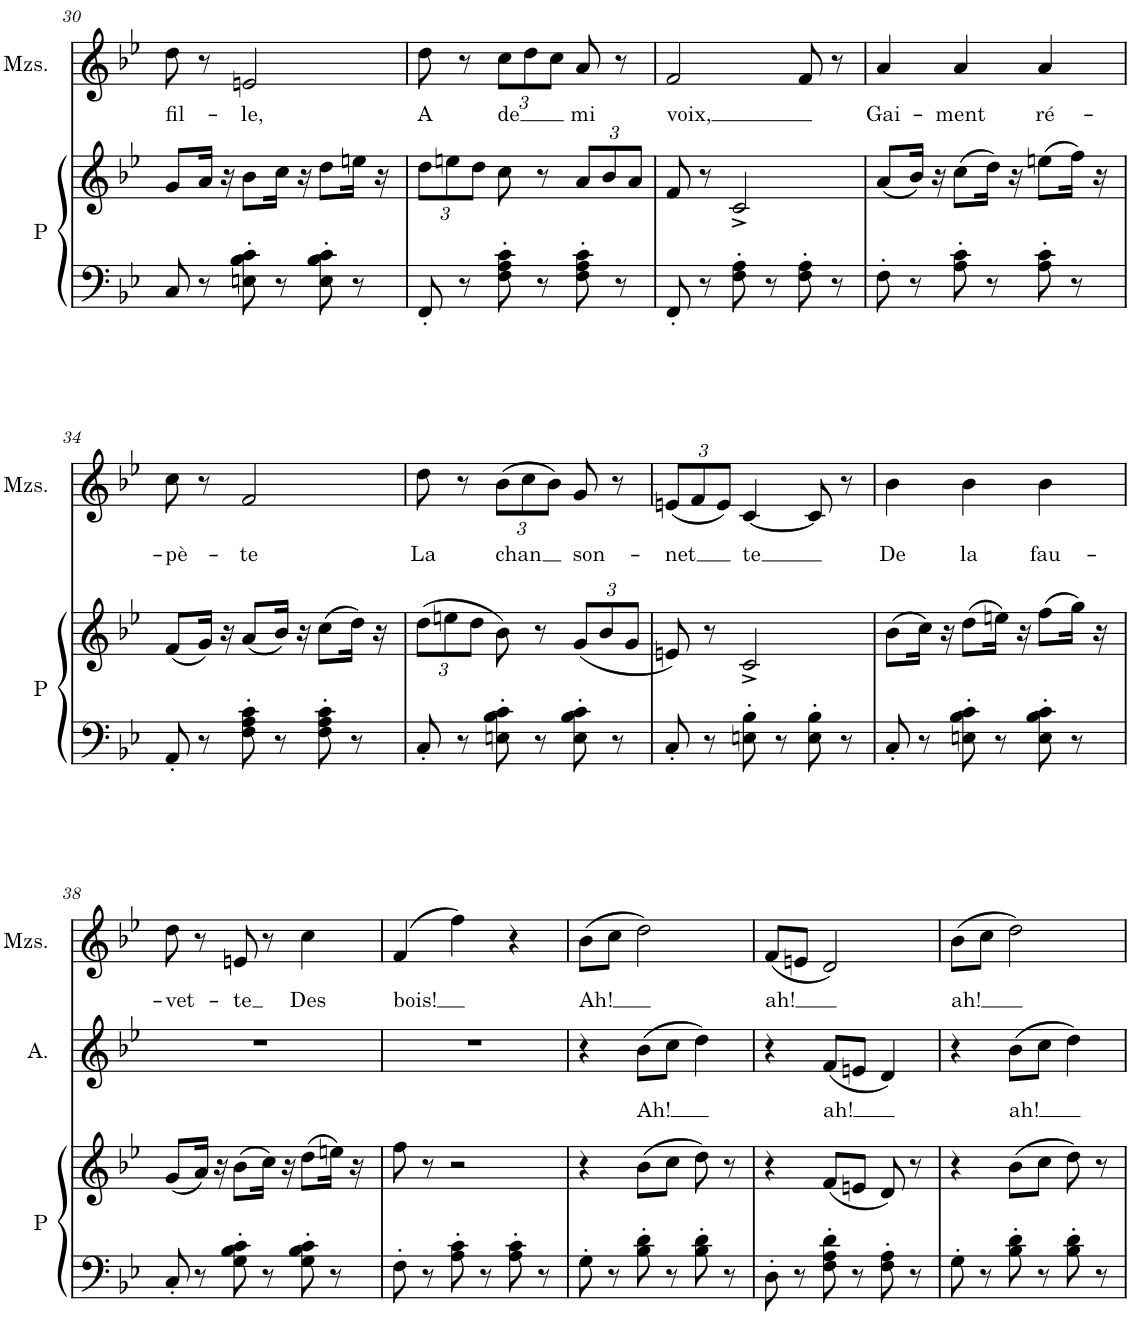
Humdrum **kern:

**kern	**kern	**kern	**text	**kern	**text
*part3	*part3	*part2	*part2	*part1	*part1
*staff4	*staff3	*staff2	*staff2	*staff1	*staff1
*I"Piano	*	*I"Alto	*	*I"Mezzo-soprano	*
*I'P	*	*I'A.	*	*I'Mzs.	*
!!LO:PB:g=z
*clefF4	*clefF4	*clefG2	*	*clefG2	*
*k[b-e-]	*k[b-e-]	*k[b-e-]	*	*k[b-e-]	*
*M3/4	*M3/4	*M3/4	*	*M3/4	*
=30	=30	=30	=30	=30	=30
!	!	!	!	!	!LO:LY:b
8C/	8g/L	2.r	.	8dd\	fil-
8r	16a/Jk	.	.	8r	.
.	16r	.	.	.	.
!	!	!	!	!	!LO:LY:b
8En\' 8B-\' 8c\'	8b-\L	.	.	2en/	-le,
8r	16cc\Jk	.	.	.	.
.	16r	.	.	.	.
8E\' 8B-\' 8c\'	8dd\L	.	.	.	.
8r	16een\Jk	.	.	.	.
.	16r	.	.	.	.
=31	=31	=31	=31	=31	=31
*	*Xbrackettup	*	*	*	*
!	!	!	!	!	!LO:LY:b
8FF'/	12dd\L	2.r	.	8dd\	A
.	12een\	.	.	.	.
8r	.	.	.	8r	.
.	12dd\J	.	.	.	.
*	*	*	*	*Xbrackettup	*
!	!	!	!	!	!LO:LY:b
8F\' 8A\' 8c\'	8cc\	.	.	12cc\L	de
.	.	.	.	12dd\	.
8r	8r	.	.	.	.
.	.	.	.	12cc\J	.
!	!	!	!	!	!LO:LY:b
8F\' 8A\' 8c\'	12a/L	.	.	8a/	mi
.	12b-/	.	.	.	.
8r	.	.	.	8r	.
.	12a/J	.	.	.	.
=32	=32	=32	=32	=32	=32
!	!	!	!	!	!LO:LY:b
8FF'/	8f/	2.r	.	2f/	voix,
8r	8r	.	.	.	.
8F\' 8A\'	2c^/	.	.	.	.
8r	.	.	.	.	.
8F\' 8A\'	.	.	.	8f/	.
8r	.	.	.	8r	.
=33	=33	=33	=33	=33	=33
!	!	!	!	!	!LO:LY:b
8F'\	(8a/L	2.r	.	4a/	Gai-
8r	16b-/Jk)	.	.	.	.
.	16r	.	.	.	.
!	!	!	!	!	!LO:LY:b
8A\' 8c\'	(8cc\L	.	.	4a/	-ment
8r	16dd\Jk)	.	.	.	.
.	16r	.	.	.	.
!	!	!	!	!	!LO:LY:b
8A\' 8c\'	(8een\L	.	.	4a/	ré-
8r	16ff\Jk)	.	.	.	.
.	16r	.	.	.	.
!!LO:LB:g=z
=34	=34	=34	=34	=34	=34
!	!	!	!	!	!LO:LY:b
8AA'/	(8f/L	2.r	.	8cc\	-pè-
8r	16g/Jk)	.	.	8r	.
.	16r	.	.	.	.
!	!	!	!	!	!LO:LY:b
8F\' 8A\' 8c\'	(8a/L	.	.	2f/	-te
8r	16b-/Jk)	.	.	.	.
.	16r	.	.	.	.
8F\' 8A\' 8c\'	(8cc\L	.	.	.	.
8r	16dd\Jk)	.	.	.	.
.	16r	.	.	.	.
=35	=35	=35	=35	=35	=35
!	!	!	!	!	!LO:LY:b
8C'/	(12dd\L	2.r	.	8dd\	La
.	12een\	.	.	.	.
8r	.	.	.	8r	.
.	12dd\J	.	.	.	.
!	!	!	!	!	!LO:LY:b
8En\' 8B-\' 8c\'	8b-\)	.	.	(12b-\L	chan
.	.	.	.	12cc\	.
8r	8r	.	.	.	.
.	.	.	.	12b-\J)	.
!	!	!	!	!	!LO:LY:b
8E\' 8B-\' 8c\'	(12g/L	.	.	8g/	son-
.	12b-/	.	.	.	.
8r	.	.	.	8r	.
.	12g/J	.	.	.	.
=36	=36	=36	=36	=36	=36
!	!	!	!	!	!LO:LY:b
8C'/	8en/)	2.r	.	(12en/L	-net
.	.	.	.	12f/	.
8r	8r	.	.	.	.
.	.	.	.	12e/J)	.
!	!	!	!	!	!LO:LY:b
8En\' 8B-\'	2c^/	.	.	[4c/	te
8r	.	.	.	.	.
8E\' 8B-\'	.	.	.	8c/]	.
8r	.	.	.	8r	.
=37	=37	=37	=37	=37	=37
!	!	!	!	!	!LO:LY:b
8C'/	(8b-\L	2.r	.	4b-\	De
8r	16cc\Jk)	.	.	.	.
.	16r	.	.	.	.
!	!	!	!	!	!LO:LY:b
8En\' 8B-\' 8c\'	(8dd\L	.	.	4b-\	la
8r	16een\Jk)	.	.	.	.
.	16r	.	.	.	.
!	!	!	!	!	!LO:LY:b
8E\' 8B-\' 8c\'	(8ff\L	.	.	4b-\	fau-
8r	16gg\Jk)	.	.	.	.
.	16r	.	.	.	.
!!LO:LB:g=z
=38	=38	=38	=38	=38	=38
!	!	!	!	!	!LO:LY:b
8C'/	(8g/L	2.r	.	8dd\	-vet-
8r	16a/Jk)	.	.	8r	.
.	16r	.	.	.	.
!	!	!	!	!	!LO:LY:b
8G\' 8B-\' 8c\'	(8b-\L	.	.	8en/	-te
8r	16cc\Jk)	.	.	8r	.
.	16r	.	.	.	.
!	!	!	!	!	!LO:LY:b
8G\' 8B-\' 8c\'	(8dd\L	.	.	4cc\	Des
8r	16een\Jk)	.	.	.	.
.	16r	.	.	.	.
=39	=39	=39	=39	=39	=39
!	!	!	!	!	!LO:LY:b
8F'\	8ff\	2.r	.	(4f/	bois!
8r	8r	.	.	.	.
8A\' 8c\'	2r	.	.	4ff\)	.
8r	.	.	.	.	.
8A\' 8c\'	.	.	.	4r	.
8r	.	.	.	.	.
=40	=40	=40	=40	=40	=40
!	!	!	!	!	!LO:LY:b
8G'\	4r	4r	.	(8b-\L	Ah!
8r	.	.	.	8cc\J	.
!	!	!	!LO:LY:b	!	!
8B-\' 8d\'	(8b-\L	(8b-\L	Ah!	2dd\)	.
8r	8cc\J	8cc\J	.	.	.
8B-\' 8d\'	8dd\)	4dd\)	.	.	.
8r	8r	.	.	.	.
=41	=41	=41	=41	=41	=41
!	!	!	!	!	!LO:LY:b
8D'\	4r	4r	.	(8f/L	ah!
8r	.	.	.	8en/J	.
!	!	!	!LO:LY:b	!	!
8F\' 8A\' 8d\'	(8f/L	(8f/L	ah!	2d/)	.
8r	8en/J	8en/J	.	.	.
8F\' 8A\'	8d/)	4d/)	.	.	.
8r	8r	.	.	.	.
=42	=42	=42	=42	=42	=42
!	!	!	!	!	!LO:LY:b
8G'\	4r	4r	.	(8b-\L	ah!
8r	.	.	.	8cc\J	.
!	!	!	!LO:LY:b	!	!
8B-\' 8d\'	(8b-\L	(8b-\L	ah!	2dd\)	.
8r	8cc\J	8cc\J	.	.	.
8B-\' 8d\'	8dd\)	4dd\)	.	.	.
8r	8r	.	.	.	.
=	=	=	=	=	=
*-	*-	*-	*-	*-	*-
